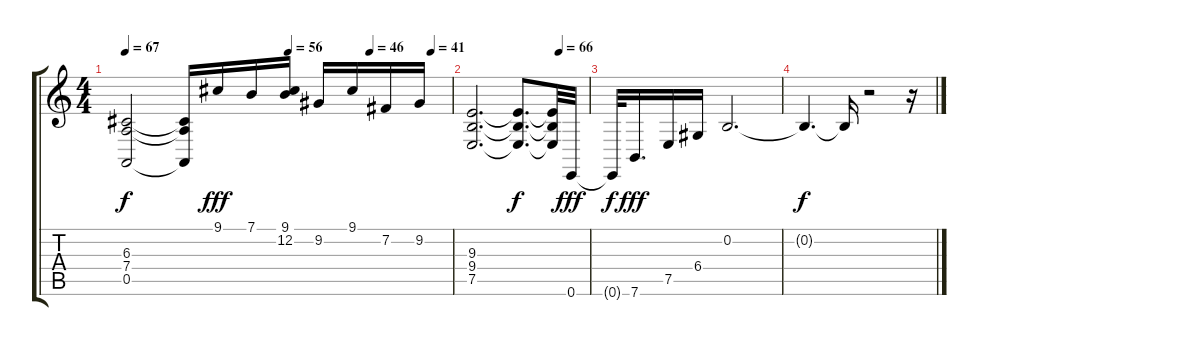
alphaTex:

\track "" {instrument acousticgrandpiano}
\staff {score tabs}
\tuning (E4 B3 G3 D3 A2 E2) {hide}
\ts (4 4)
\tempo 67
\tempo (56 0.5)
\tempo (46 0.75)
\tempo (41 0.9375)
\clef g2
\ks c
(6.3{t} 7.4{t} 0.5{t}).2{dy f} (6.3{t} 7.4{t} 0.5{t}).16 9.1.16{dy fff} 7.1.16 (9.1 12.2).16 9.2.16 9.1.16 7.2.16 9.2.16 |
\tempo (66 0.75)
(9.3 9.4 7.5).2{d} (9.3{t} 9.4{t} 7.5{t}).8{d dy f} (9.3{t} 9.4{t} 7.5{t}).32 0.6.32{dy fff} |
0.6{t}.32{dy f} 7.6.16{d dy fff} 7.5.16 6.4.16 0.2.2{d} |
0.2{t}.4{d dy f} 0.2{t}.16 r.2 r.16
